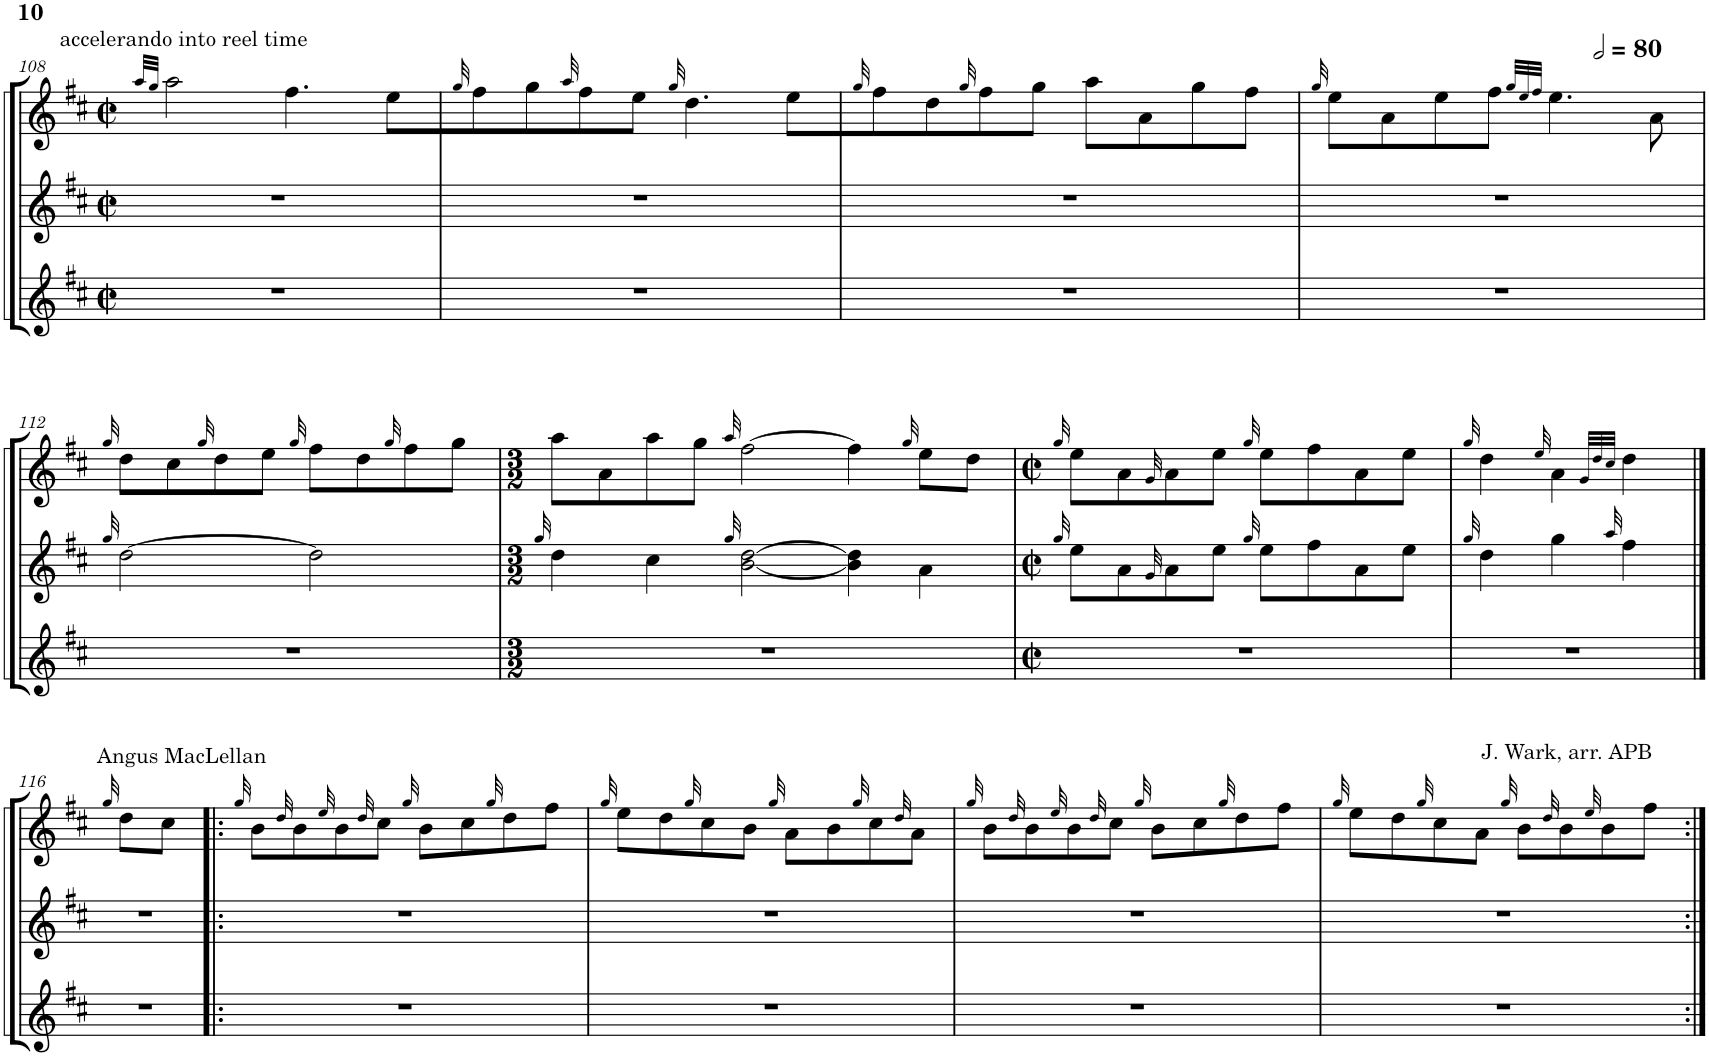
**kern	**kern	**kern
*part3	*part2	*part1
*staff3	*staff2	*staff1
*I"Oboe 3	*I"Oboe 2	*I"Oboe
*I'Ob	*I'Ob	*I'Ob
!!LO:PB:g=z
*clefG2	*clefG2	*clefG2
*k[f#c#]	*k[f#c#]	*k[f#c#]
*M2/2	*M2/2	*M2/2
*met(c|)	*met(c|)	*met(c|)
*MM160	*MM160	*MM160
=108	=108	=108
.	.	32qaa/LLL
.	.	32qgg/JJJ
!	!	!LO:TX:a:t=accelerando into reel time
1r	1r	2aa\
.	.	4.ff#\
.	.	8ee\L
=109	=109	=109
.	.	32qgg/
1r	1r	8ff#\
.	.	8gg\
.	.	32qaa/
.	.	8ff#\
.	.	8ee\J
.	.	32qgg/
.	.	4.dd\
.	.	8ee\L
=110	=110	=110
.	.	32qgg/
1r	1r	8ff#\
.	.	8dd\
.	.	32qgg/
.	.	8ff#\
.	.	8gg\J
.	.	8aa\L
.	.	8a\
.	.	8gg\
.	.	8ff#\J
=111	=111	=111
.	.	32qgg/
1r	1r	8ee\L
.	.	8a\
.	.	8ee\
.	.	8ff#\J
.	.	32qgg/LLL
.	.	32qee/
.	.	32qff#/JJJ
.	.	4.ee\
.	.	8a\
!!LO:LB:g=z
=112	=112	=112
.	32qgg/	32qgg/
1r	[2dd\	8dd\L
.	.	8cc#\
.	.	32qgg/
.	.	8dd\
.	.	8ee\J
.	.	32qgg/
.	2dd\]	8ff#\L
.	.	8dd\
.	.	32qgg/
.	.	8ff#\
.	.	8gg\J
=113	=113	=113
*M3/2	*M3/2	*M3/2
.	32qgg/	.
1.r	4dd\	8aa\L
.	.	8a\
.	4cc#\	8aa\
.	.	8gg\J
.	32qgg/	32qaa/
.	[2b\ [2dd\	[2ff#\
.	4b\] 4dd\]	4ff#\]
.	.	32qgg/
.	4a\	8ee\L
.	.	8dd\J
=114	=114	=114
*M2/2	*M2/2	*M2/2
*met(c|)	*met(c|)	*met(c|)
.	32qgg/	32qgg/
1r	8ee\L	8ee\L
.	8a\	8a\
.	32qg/	32qg/
.	8a\	8a\
.	8ee\J	8ee\J
.	32qgg/	32qgg/
.	8ee\L	8ee\L
.	8ff#\	8ff#\
.	8a\	8a\
.	8ee\J	8ee\J
=115	=115	=115
.	32qgg/	32qgg/
1r	4dd\	4dd\
.	.	32qee/
.	4gg\	4a\
.	.	32qg/LLL
.	.	32qdd/
.	32qaa/	32qcc#/JJJ
.	4ff#\	4dd\
.	4ryy	4ryy
!!LO:LB:g=z
==116	==116	==116
.	.	32qgg/
1r	1r	8dd\L
.	.	8cc#\J
.	.	2.ryy
=117!|:	=117!|:	=117!|:
.	.	32qgg/
!	!	!LO:TX:a:t=Angus MacLellan
1r	1r	8b\L
.	.	32qdd/
.	.	8b\
.	.	32qee/
.	.	8b\
.	.	32qdd/
.	.	8cc#\J
.	.	32qgg/
.	.	8b\L
.	.	8cc#\
.	.	32qgg/
.	.	8dd\
.	.	8ff#\J
=118	=118	=118
.	.	32qgg/
1r	1r	8ee\L
.	.	8dd\
.	.	32qgg/
.	.	8cc#\
.	.	8b\J
.	.	32qgg/
.	.	8a\L
.	.	8b\
.	.	32qgg/
.	.	8cc#\
.	.	32qdd/
.	.	8a\J
=119	=119	=119
.	.	32qgg/
1r	1r	8b\L
.	.	32qdd/
.	.	8b\
.	.	32qee/
.	.	8b\
.	.	32qdd/
.	.	8cc#\J
.	.	32qgg/
.	.	8b\L
.	.	8cc#\
.	.	32qgg/
.	.	8dd\
.	.	8ff#\J
=120	=120	=120
.	.	32qgg/
!	!	!LO:TX:a:t=J. Wark, arr. APB
1r	1r	8ee\L
.	.	8dd\
.	.	32qgg/
.	.	8cc#\
.	.	8a\J
.	.	32qgg/
.	.	8b\L
.	.	32qdd/
.	.	8b\
.	.	32qee/
.	.	8b\
.	.	8ff#\J
=:|!	=:|!	=:|!
*-	*-	*-
